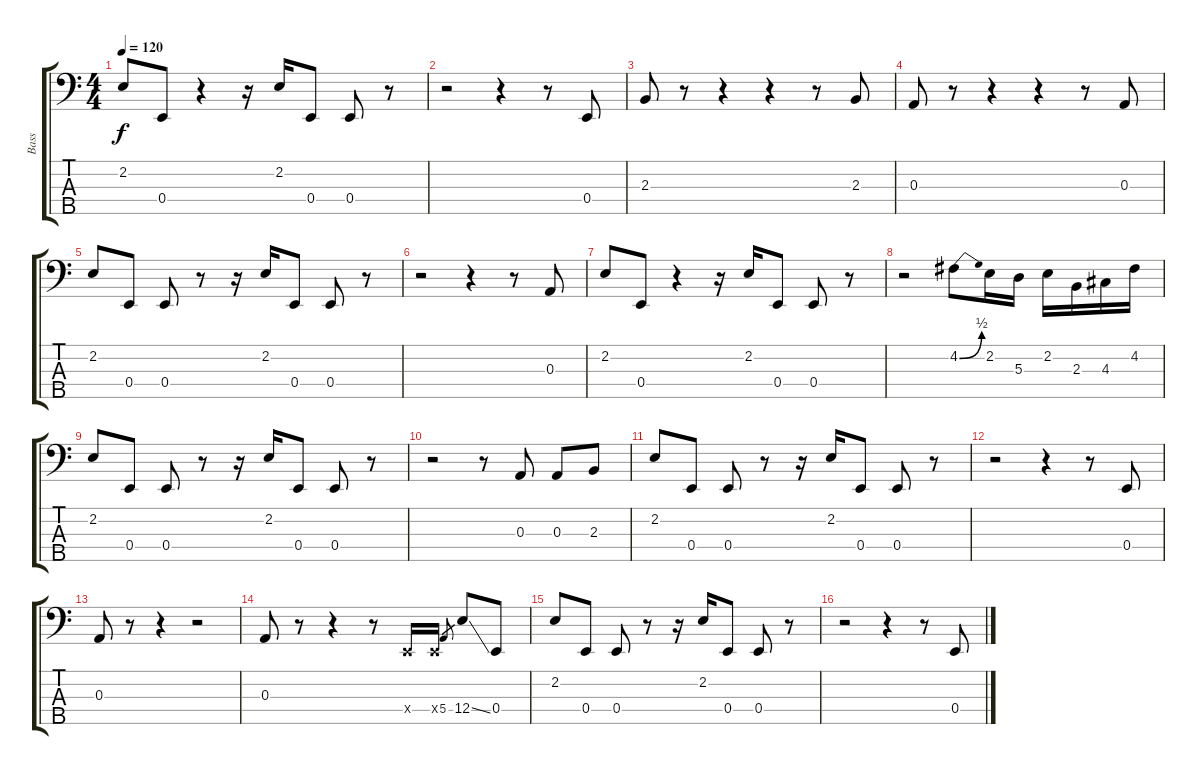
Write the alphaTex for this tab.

\track ("Bass" "Bass") {instrument fretlessbass}
\staff {score tabs}
\tuning (G2 D2 A1 E1 B0) {hide}
\ts (4 4)
\tempo 120
\clef f4
\ks c
2.2.8{dy f} 0.4.8 r.4 r.16 2.2.16 0.4.8 0.4.8 r.8 |
r.2 r.4 r.8 0.4.8 |
2.3.8 r.8 r.4 r.4 r.8 2.3.8 |
0.3.8 r.8 r.4 r.4 r.8 0.3.8 |
2.2.8 0.4.8 0.4.8 r.8 r.16 2.2.16 0.4.8 0.4.8 r.8 |
r.2 r.4 r.8 0.3.8 |
2.2.8 0.4.8 r.4 r.16 2.2.16 0.4.8 0.4.8 r.8 |
r.2 4.2{be (bend 0 0 60 2)}.8 2.2.16 5.3.16 2.2.16 2.3.16 4.3.16 4.2.16 |
2.2.8 0.4.8 0.4.8 r.8 r.16 2.2.16 0.4.8 0.4.8 r.8 |
r.2 r.8 0.3.8 0.3.8 2.3.8 |
2.2.8 0.4.8 0.4.8 r.8 r.16 2.2.16 0.4.8 0.4.8 r.8 |
r.2 r.4 r.8 0.4.8 |
0.3.8 r.8 r.4 r.2 |
0.3.8 r.8 r.4 r.8 0.4{x}.16 0.4{x}.16 5.4.8{gr} 12.4{ss}.8 0.4.8 |
2.2.8 0.4.8 0.4.8 r.8 r.16 2.2.16 0.4.8 0.4.8 r.8 |
r.2 r.4 r.8 0.4.8
